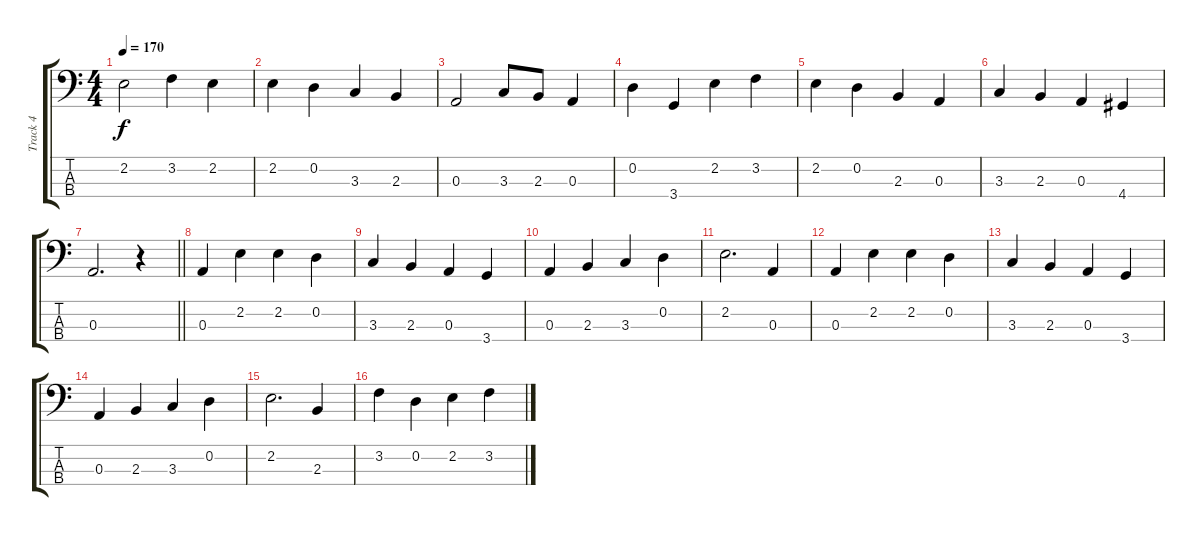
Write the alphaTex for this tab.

\track ("Track 4" "Track 4") {instrument electricbassfinger}
\staff {score tabs}
\tuning (G2 D2 A1 E1) {hide}
\ts (4 4)
\tempo 170
\clef f4
\ks c
2.2.2{dy f} 3.2.4 2.2.4 |
2.2.4 0.2.4 3.3.4 2.3.4 |
0.3.2 3.3.8 2.3.8 0.3.4 |
0.2.4 3.4.4 2.2.4 3.2.4 |
2.2.4 0.2.4 2.3.4 0.3.4 |
3.3.4 2.3.4 0.3.4 4.4.4 |
\barLineRight lightlight
0.3.2{d} r.4 |
0.3.4 2.2.4 2.2.4 0.2.4 |
3.3.4 2.3.4 0.3.4 3.4.4 |
0.3.4 2.3.4 3.3.4 0.2.4 |
2.2.2{d} 0.3.4 |
0.3.4 2.2.4 2.2.4 0.2.4 |
3.3.4 2.3.4 0.3.4 3.4.4 |
0.3.4 2.3.4 3.3.4 0.2.4 |
2.2.2{d} 2.3.4 |
3.2.4 0.2.4 2.2.4 3.2.4
